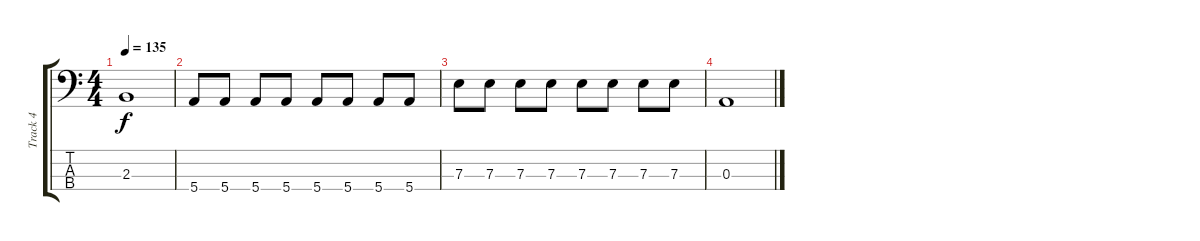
\track ("Track 4" "Track 4") {instrument electricbassfinger}
\staff {score tabs}
\tuning (G2 D2 A1 E1) {hide}
\ts (4 4)
\tempo 135
\clef f4
\ks c
2.3.1{dy f} |
5.4.8 5.4.8 5.4.8 5.4.8 5.4.8 5.4.8 5.4.8 5.4.8 |
7.3.8 7.3.8 7.3.8 7.3.8 7.3.8 7.3.8 7.3.8 7.3.8 |
0.3.1
